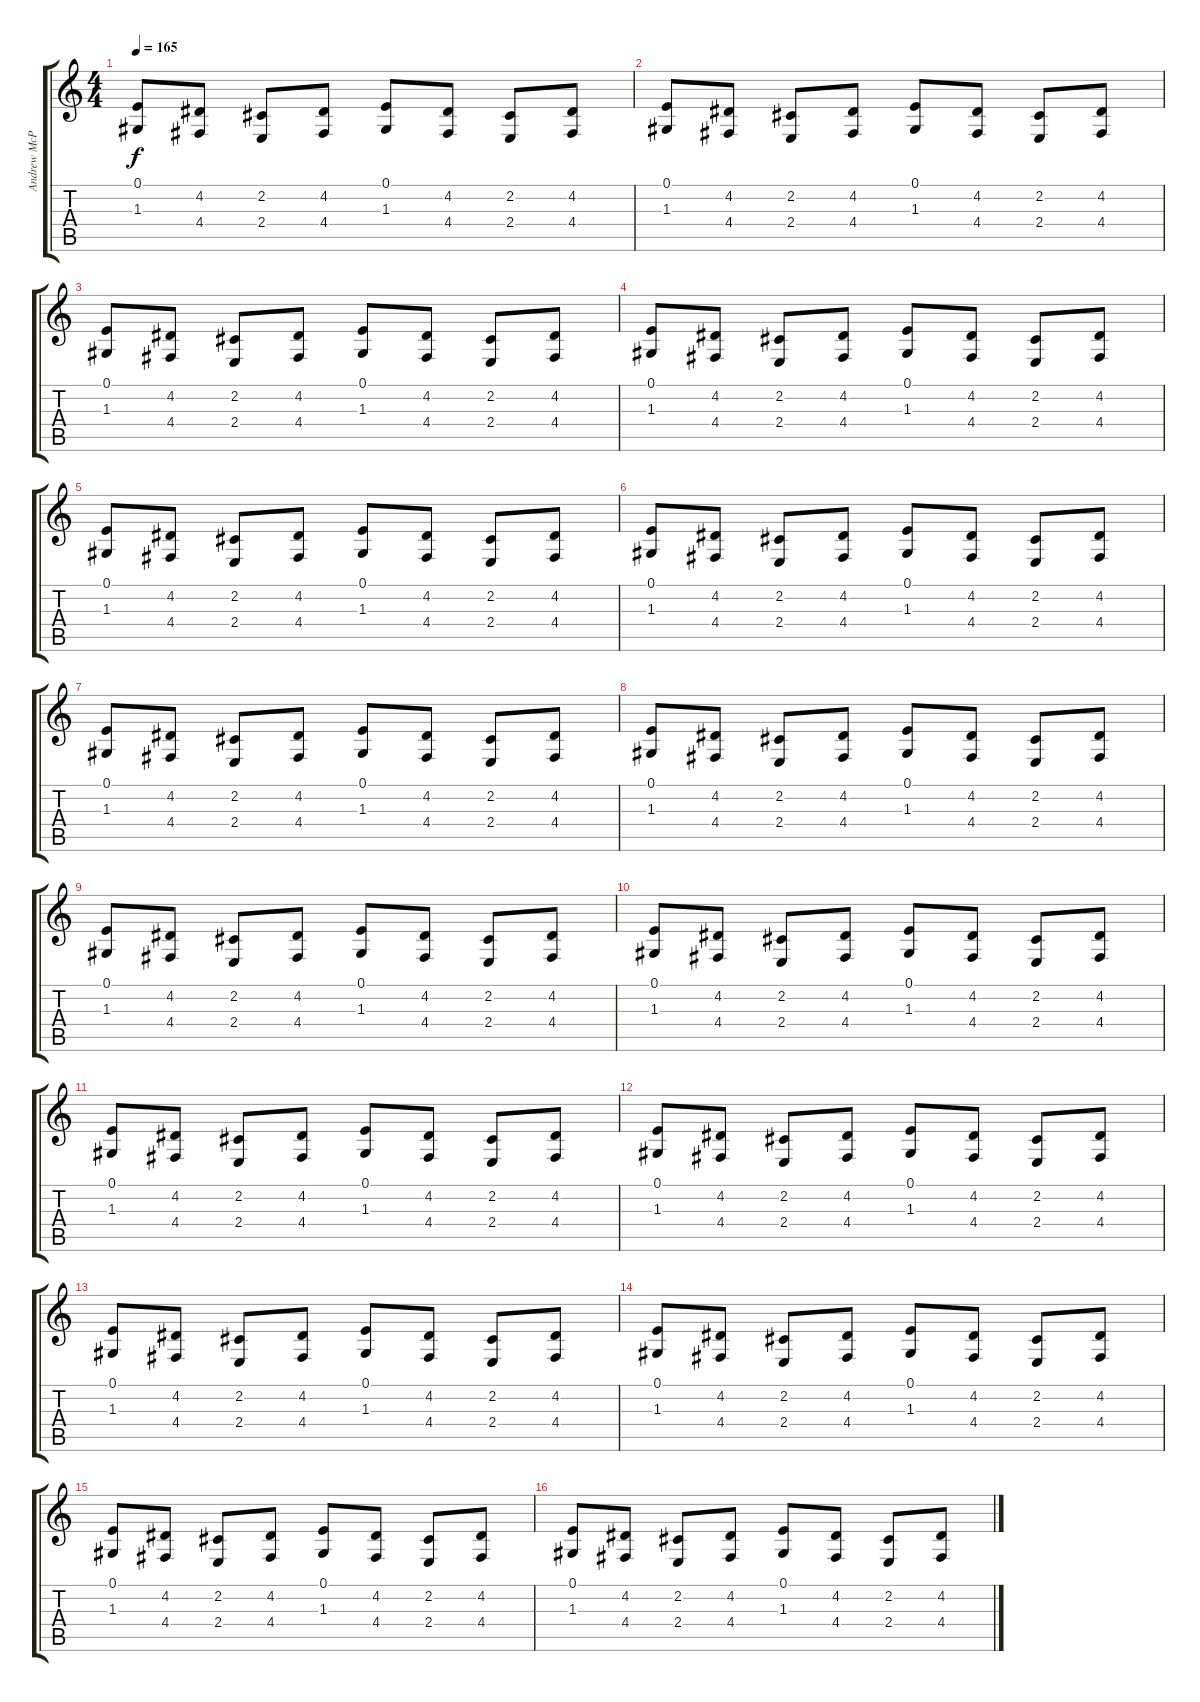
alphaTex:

\track ("Andrew McPauls (Keyb)" "Andrew McP") {instrument harpsichord}
\staff {score tabs}
\tuning (E4 B3 G3 D3 A2 E2) {hide}
\ts (4 4)
\tempo 165
\clef g2
\ks c
(0.1 1.3).8{dy f} (4.2 4.4).8 (2.2 2.4).8 (4.2 4.4).8 (0.1 1.3).8 (4.2 4.4).8 (2.2 2.4).8 (4.2 4.4).8 |
(0.1 1.3).8 (4.2 4.4).8 (2.2 2.4).8 (4.2 4.4).8 (0.1 1.3).8 (4.2 4.4).8 (2.2 2.4).8 (4.2 4.4).8 |
(0.1 1.3).8 (4.2 4.4).8 (2.2 2.4).8 (4.2 4.4).8 (0.1 1.3).8 (4.2 4.4).8 (2.2 2.4).8 (4.2 4.4).8 |
(0.1 1.3).8 (4.2 4.4).8 (2.2 2.4).8 (4.2 4.4).8 (0.1 1.3).8 (4.2 4.4).8 (2.2 2.4).8 (4.2 4.4).8 |
(0.1 1.3).8 (4.2 4.4).8 (2.2 2.4).8 (4.2 4.4).8 (0.1 1.3).8 (4.2 4.4).8 (2.2 2.4).8 (4.2 4.4).8 |
(0.1 1.3).8 (4.2 4.4).8 (2.2 2.4).8 (4.2 4.4).8 (0.1 1.3).8 (4.2 4.4).8 (2.2 2.4).8 (4.2 4.4).8 |
(0.1 1.3).8 (4.2 4.4).8 (2.2 2.4).8 (4.2 4.4).8 (0.1 1.3).8 (4.2 4.4).8 (2.2 2.4).8 (4.2 4.4).8 |
(0.1 1.3).8 (4.2 4.4).8 (2.2 2.4).8 (4.2 4.4).8 (0.1 1.3).8 (4.2 4.4).8 (2.2 2.4).8 (4.2 4.4).8 |
(0.1 1.3).8 (4.2 4.4).8 (2.2 2.4).8 (4.2 4.4).8 (0.1 1.3).8 (4.2 4.4).8 (2.2 2.4).8 (4.2 4.4).8 |
(0.1 1.3).8 (4.2 4.4).8 (2.2 2.4).8 (4.2 4.4).8 (0.1 1.3).8 (4.2 4.4).8 (2.2 2.4).8 (4.2 4.4).8 |
(0.1 1.3).8 (4.2 4.4).8 (2.2 2.4).8 (4.2 4.4).8 (0.1 1.3).8 (4.2 4.4).8 (2.2 2.4).8 (4.2 4.4).8 |
(0.1 1.3).8 (4.2 4.4).8 (2.2 2.4).8 (4.2 4.4).8 (0.1 1.3).8 (4.2 4.4).8 (2.2 2.4).8 (4.2 4.4).8 |
(0.1 1.3).8 (4.2 4.4).8 (2.2 2.4).8 (4.2 4.4).8 (0.1 1.3).8 (4.2 4.4).8 (2.2 2.4).8 (4.2 4.4).8 |
(0.1 1.3).8 (4.2 4.4).8 (2.2 2.4).8 (4.2 4.4).8 (0.1 1.3).8 (4.2 4.4).8 (2.2 2.4).8 (4.2 4.4).8 |
(0.1 1.3).8 (4.2 4.4).8 (2.2 2.4).8 (4.2 4.4).8 (0.1 1.3).8 (4.2 4.4).8 (2.2 2.4).8 (4.2 4.4).8 |
(0.1 1.3).8 (4.2 4.4).8 (2.2 2.4).8 (4.2 4.4).8 (0.1 1.3).8 (4.2 4.4).8 (2.2 2.4).8 (4.2 4.4).8
